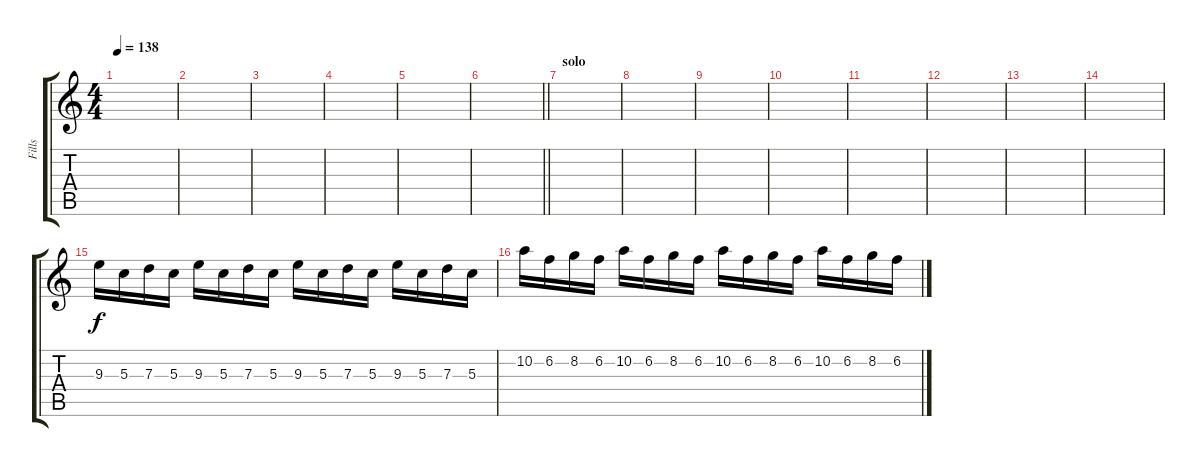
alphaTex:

\track ("Fills" "Fills") {instrument overdrivenguitar}
\staff {score tabs}
\tuning (E4 B3 G3 D3 A2 E2) {hide}
\ts (4 4)
\tempo 138
\clef g2
\ks c
|
|
|
|
|
\barLineRight lightlight
|
\section ("" "solo")
|
|
|
|
|
|
|
|
9.3.16 5.3.16 7.3.16 5.3.16 9.3.16 5.3.16 7.3.16 5.3.16 9.3.16 5.3.16 7.3.16 5.3.16 9.3.16 5.3.16 7.3.16 5.3.16 |
10.2.16 6.2.16 8.2.16 6.2.16 10.2.16 6.2.16 8.2.16 6.2.16 10.2.16 6.2.16 8.2.16 6.2.16 10.2.16 6.2.16 8.2.16 6.2.16
